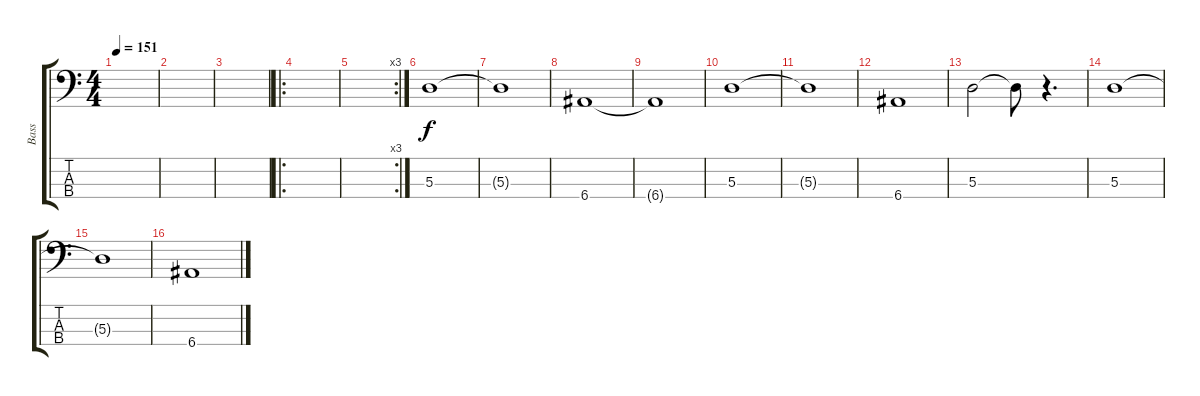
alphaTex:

\track ("Bass" "Bass") {instrument electricbasspick}
\staff {score tabs}
\tuning (G2 D2 A1 E1) {hide}
\ts (4 4)
\tempo 151
\clef f4
\ks c
|
|
|
\ro
|
\rc 3
|
5.3.1 |
5.3{t}.1 |
6.4.1 |
6.4{t}.1 |
5.3.1 |
5.3{t}.1 |
6.4.1 |
5.3.2 5.3{t}.8 r.4{d} |
5.3.1 |
5.3{t}.1 |
6.4.1
